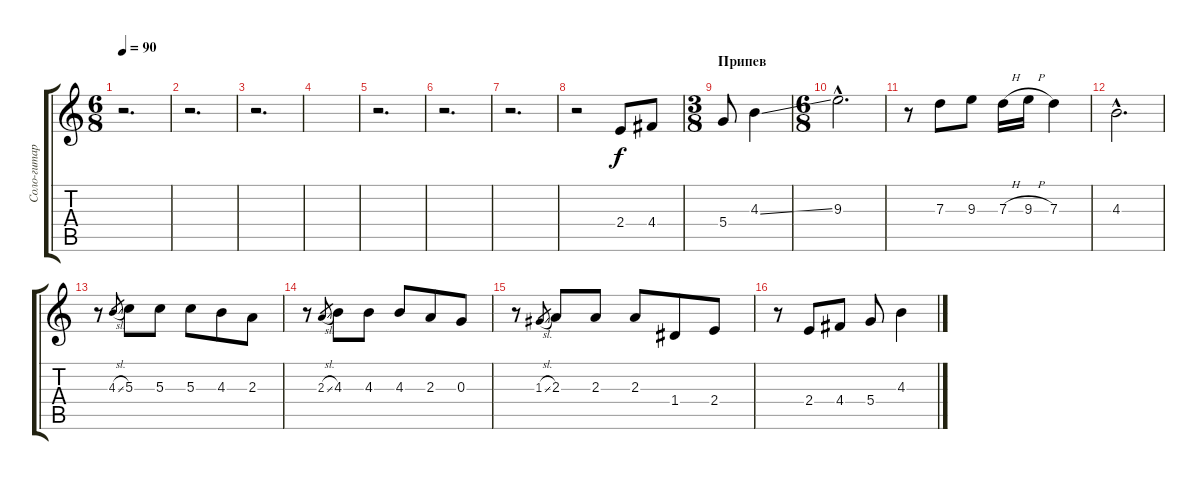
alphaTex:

\track ("Соло-гитара" "Соло-гитар") {instrument acousticguitarsteel}
\staff {score tabs}
\tuning (E4 B3 G3 D3 A2 E2) {hide}
\ts (6 8)
\tempo 90
\clef g2
\ks c
r.2{d dy f} |
r.2{d} |
r.2{d} |
|
r.2{d} |
r.2{d} |
r.2{d} |
r.2 2.4.8 4.4.8 |
\ts (3 8)
\section ("" "Припев")
5.4.8 4.3{ss}.4 |
\ts (6 8)
9.3{hac}.2{d} |
r.8 7.3.8 9.3.8 7.3{h}.16 9.3{h}.16 7.3.4 |
4.3{hac}.2{d} |
r.8 4.3{sl}.8{gr} 5.3.8 5.3.8 5.3.8 4.3.8 2.3.8 |
r.8 2.3{sl}.8{gr} 4.3.8 4.3.8 4.3.8 2.3.8 0.3.8 |
r.8 1.3{sl}.8{gr} 2.3.8 2.3.8 2.3.8 1.4.8 2.4.8 |
r.8 2.4.8 4.4.8 5.4.8 4.3{ss}.4
